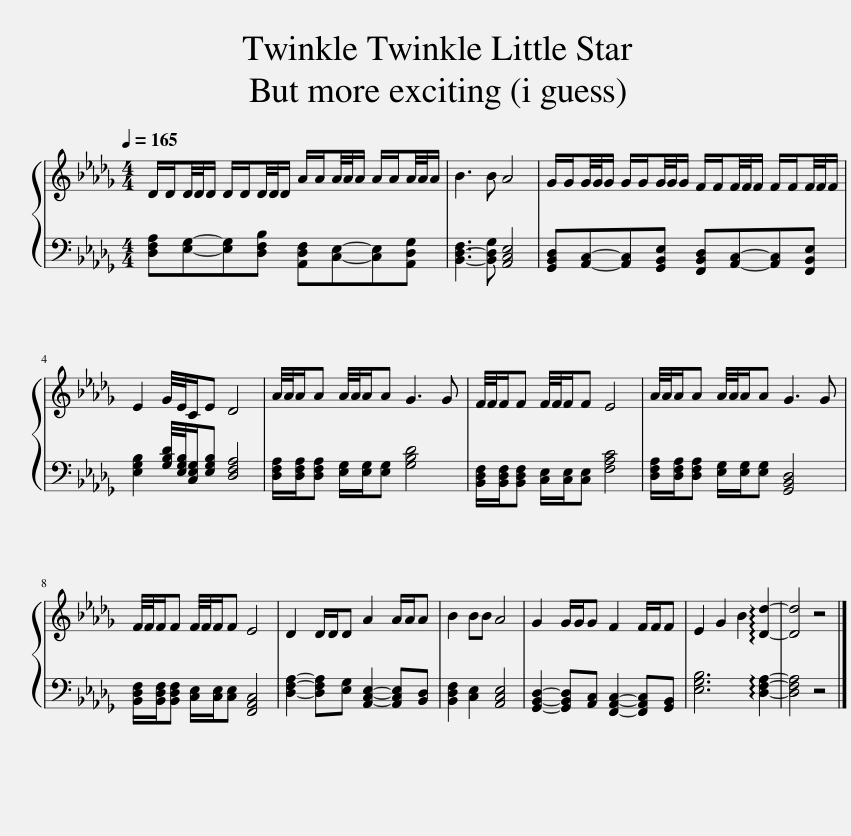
X:1
%%score { 1 | 2 }
L:1/8
Q:1/4=165
M:4/4
I:linebreak $
K:Db
V:1 treble
V:2 bass
V:1
 D/D/D/4D/4D/ D/D/D/4D/4D/ A/A/A/4A/4A/ A/A/A/4A/4A/ | B3 B A4 | G/G/G/4G/4G/ G/G/G/4G/4G/ F/F/F/4F/4F/ F/F/F/4F/4F/ |$ E2 G/4E/4C/E D4 | A/4A/4A/A A/4A/4A/A G3 G | %5
 F/4F/4F/F F/4F/4F/F E4 | A/4A/4A/A A/4A/4A/A G3 G |$ F/4F/4F/F F/4F/4F/F E4 | D2 D/D/D A2 A/A/A | B2 BB A4 | %10
 G2 G/G/G F2 F/F/F | E2 G2 B2 !arpeggio![Dd]2- | [Dd]4 z4 |] %13
V:2
 [D,F,A,][E,G,]-[E,G,][D,F,B,] [A,,D,F,][C,E,]-[C,E,][A,,D,G,] | [B,,-D,-F,]3 [B,,D,G,] [A,,C,E,]4 | [G,,B,,D,][A,,C,]-[A,,C,][G,,B,,E,] [F,,B,,D,][A,,C,]-[A,,C,][F,,B,,E,] |$ [E,G,B,]2 [G,B,D]/4[E,G,B,]/4[C,E,G,]/[E,G,B,] [D,F,A,]4 | [D,F,A,]/[D,F,A,]/[D,F,A,] [E,G,]/[E,G,]/[E,G,] [G,B,D]4 | %5
 [B,,D,F,]/[B,,D,F,]/[B,,D,F,] [C,E,]/[C,E,]/[C,E,] [F,A,C]4 | [D,F,A,]/[D,F,A,]/[D,F,A,] [E,G,]/[E,G,]/[E,G,] [G,,B,,D,]4 |$ [B,,D,F,]/[B,,D,F,]/[B,,D,F,] [C,E,]/[C,E,]/[C,E,] [F,,A,,C,]4 | [D,F,A,]2- [D,F,A,][E,G,] [A,,C,E,]2- [A,,C,E,][B,,D,] | [B,,D,F,]2 [C,E,]2 [A,,C,E,]4 | %10
 [G,,B,,D,]2- [G,,B,,D,][A,,C,] [F,,A,,C,]2- [F,,A,,C,][G,,B,,] | [E,G,B,]6 !arpeggio![D,F,A,]2- | [D,F,A,]4 z4 |] %13
